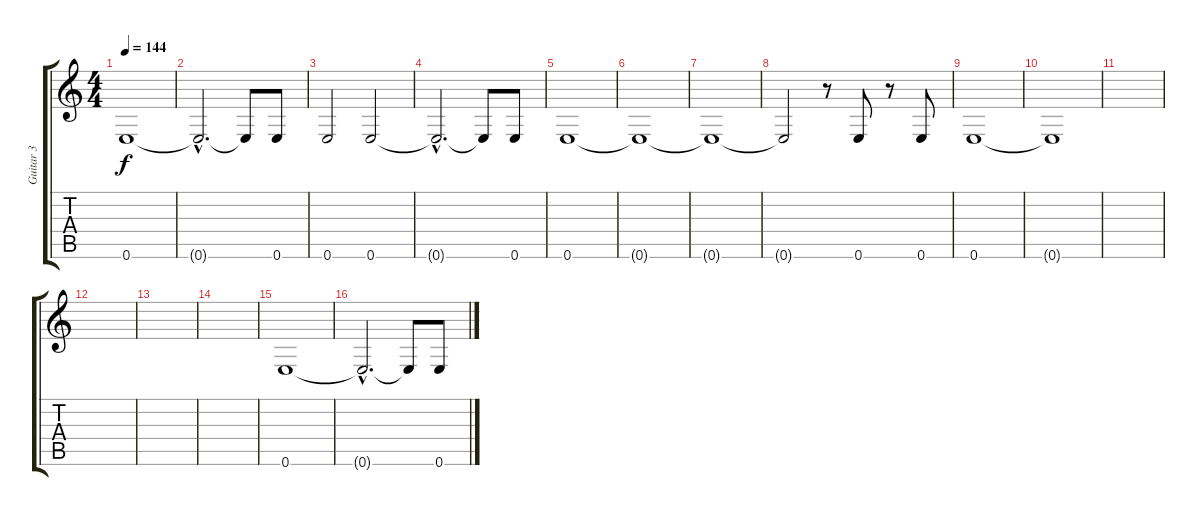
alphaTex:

\track ("Guitar 3" "Guitar 3") {instrument distortionguitar}
\staff {score tabs}
\tuning (E4 B3 G3 D3 A2 E2) {hide}
\ts (4 4)
\tempo 144
\clef g2
\ks c
0.6.1{dy f} |
0.6{hac t}.2{d} 0.6{t}.8 0.6.8 |
0.6.2 0.6.2 |
0.6{hac t}.2{d} 0.6{t}.8 0.6.8 |
0.6.1 |
0.6{t}.1 |
0.6{t}.1 |
0.6{t}.2 r.8 0.6.8 r.8 0.6.8 |
0.6.1 |
0.6{t}.1 |
|
|
|
|
0.6.1 |
0.6{hac t}.2{d} 0.6{t}.8 0.6.8
